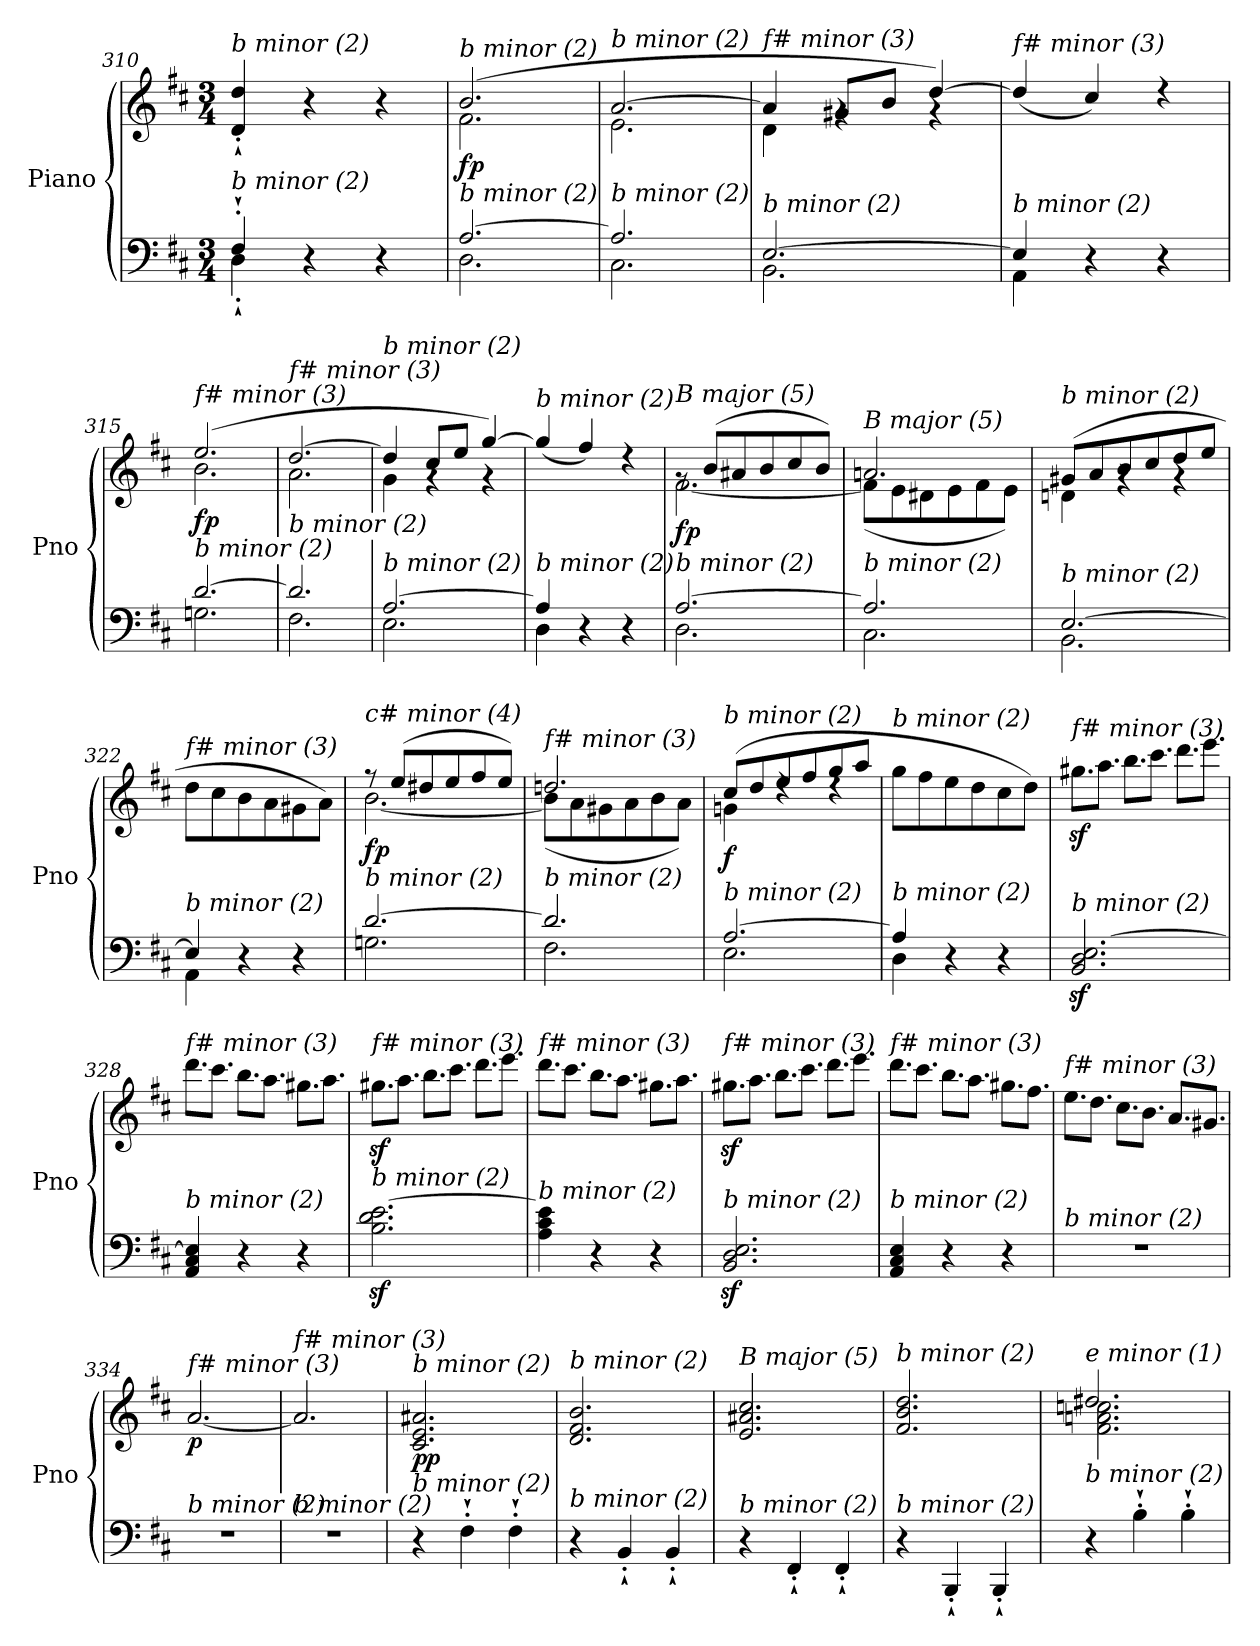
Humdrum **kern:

**kern	**kern	**dynam
*part1	*part1	*part1
*staff2	*staff1	*staff1/2
*I"Piano	*	*
*I'Pno	*	*
*clefF4	*clefG2	*
*k[f#c#]	*k[f#c#]	*
*M3/4	*M3/4	*
=310	=310	=310
*^	*^	*
!	!	!LO:TX:i:t=b minor (2)	!	!
!LO:TX:i:t=b minor (2)	!	!	!	!
4F#`'/	4D`'\	4d/`' 4dd/`'	4ryy	.
4r	2ryy	4r	2ryy	.
4r	.	4r	.	.
=311	=311	=311	=311	=311
!	!	!LO:TX:i:t=b minor (2)	!	!
!LO:TX:i:t=b minor (2)	!	!	!	!
!	!	!	!	!LO:DY:b
[2.A/	2.D\	(2.b/	2.f#\	fp
=312	=312	=312	=312	=312
!	!	!LO:TX:i:t=b minor (2)	!	!
!LO:TX:i:t=b minor (2)	!	!	!	!
2.A/]	2.C#\	[2.a/	2.e\	.
=313	=313	=313	=313	=313
!	!	!LO:TX:i:t=f# minor (3)	!	!
!LO:TX:i:t=b minor (2)	!	!	!	!
[2.E/	2.BB\	4a/]	4d\	.
.	.	8g#X/L	4rg	.
.	.	8b/J	.	.
.	.	[4dd/)	4rg	.
=314	=314	=314	=314	=314
!	!	!LO:TX:i:t=f# minor (3)	!	!
!LO:TX:i:t=b minor (2)	!	!	!	!
4E/]	4AA\	(>4dd/]	4ryy	.
4r	2ryy	4cc#/)	2ryy	.
4r	.	4rdd	.	.
=315	=315	=315	=315	=315
!	!	!LO:TX:i:t=f# minor (3)	!	!
!LO:TX:i:t=b minor (2)	!	!	!	!
!	!	!	!	!LO:DY:b
[2.d/	2.Gn\	(2.ee/	2.b\	fp
=316	=316	=316	=316	=316
!	!	!LO:TX:i:t=f# minor (3)	!	!
!LO:TX:i:t=b minor (2)	!	!	!	!
2.d/]	2.F#\	[2.dd/	2.a\	.
=317	=317	=317	=317	=317
!	!	!LO:TX:i:t=b minor (2)	!	!
!LO:TX:i:t=b minor (2)	!	!	!	!
[2.A/	2.E\	4dd/]	4g\	.
.	.	8cc#/L	4rg	.
.	.	8ee/J	.	.
.	.	[4gg/)	4rg	.
!!LO:LB:g=z	!!
=318	=318	=318	=318	=318
!	!	!LO:TX:i:t=b minor (2)	!	!
!LO:TX:i:t=b minor (2)	!	!	!	!
4A/]	4D\	(>4gg/]	4ryy	.
4r	2ryy	4ff#/)	2ryy	.
4r	.	4rdd	.	.
=319	=319	=319	=319	=319
!	!	!LO:TX:i:t=B major (5)	!	!
!LO:TX:i:t=b minor (2)	!	!	!	!
!	!	!	!	!LO:DY:b
[2.A/	2.D\	8rg	[2.f#\	fp
.	.	(8b/L	.	.
.	.	8a#X/	.	.
.	.	8b/	.	.
.	.	8cc#/	.	.
.	.	8b/J)	.	.
=320	=320	=320	=320	=320
!	!	!LO:TX:i:t=B major (5)	!	!
!LO:TX:i:t=b minor (2)	!	!	!	!
2.A/]	2.C#\	2.an/	(8f#\L]	.
.	.	.	8e\	.
.	.	.	8d#X\	.
.	.	.	8e\	.
.	.	.	8f#\	.
.	.	.	8e\J)	.
=321	=321	=321	=321	=321
!	!	!LO:TX:i:t=b minor (2)	!	!
!LO:TX:i:t=b minor (2)	!	!	!	!
[2.E/	2.BB\	(8g#X/L	4dn\	.
.	.	8a/	.	.
.	.	8b/	4rg	.
.	.	8cc#/	.	.
.	.	8dd/	4rg	.
.	.	8ee/J	.	.
=322	=322	=322	=322	=322
!	!	!LO:TX:i:t=f# minor (3)	!	!
!LO:TX:i:t=b minor (2)	!	!	!	!
4E/]	4AA\	8dd\L	4ryy	.
.	.	8cc#\	.	.
4r	2ryy	8b\	2ryy	.
.	.	8a\	.	.
4r	.	8g#X\	.	.
.	.	8a\J)	.	.
=323	=323	=323	=323	=323
!	!	!LO:TX:i:t=c# minor (4)	!	!
!LO:TX:i:t=b minor (2)	!	!	!	!
!	!	!	!	!LO:DY:b
[2.d/	2.Gn\	8r	[2.b\	fp
.	.	(8ee/L	.	.
.	.	8dd#X/	.	.
.	.	8ee/	.	.
.	.	8ff#/	.	.
.	.	8ee/J)	.	.
=324	=324	=324	=324	=324
!	!	!LO:TX:i:t=f# minor (3)	!	!
!LO:TX:i:t=b minor (2)	!	!	!	!
2.d/]	2.F#\	2.ddn/	(8b\L]	.
.	.	.	8a\	.
.	.	.	8g#X\	.
.	.	.	8a\	.
.	.	.	8b\	.
.	.	.	8a\J)	.
!!LO:LB:g=z	!!
=325	=325	=325	=325	=325
!	!	!LO:TX:i:t=b minor (2)	!	!
!LO:TX:i:t=b minor (2)	!	!	!	!
!	!	!	!	!LO:DY:b
[2.A/	2.E\	(8cc#/L	4gn\	f
.	.	8dd/	.	.
.	.	8ee/	4rdd	.
.	.	8ff#/	.	.
.	.	8gg/	4rdd	.
.	.	8aa/J	.	.
=326	=326	=326	=326	=326
!	!	!LO:TX:i:t=b minor (2)	!	!
!LO:TX:i:t=b minor (2)	!	!	!	!
4A/]	4D\	8gg\L	4ryy	.
.	.	8ff#\	.	.
4r	2ryy	8ee\	2ryy	.
.	.	8dd\	.	.
4r	.	8cc#\	.	.
.	.	8dd\J)	.	.
*v	*v	*	*	*
*	*v	*v	*
=327	=327	=327
*	*Xtuplet	*
!	!LO:TX:i:t=f# minor (3)	!
!LO:TX:i:t=b minor (2)	!	!
2.BB/z< 2.D/z< [2.E/z<	12.gg#Xz<\L	.
.	12.aa\J	.
.	12.bb\L	.
.	12.ccc#\J	.
.	12.ddd\L	.
.	12.eee\J	.
=328	=328	=328
!	!LO:TX:i:t=f# minor (3)	!
!LO:TX:i:t=b minor (2)	!	!
4AA/ 4C#/ 4E/]	12.ddd\L	.
.	12.ccc#\J	.
4r	12.bb\L	.
.	12.aa\J	.
4r	12.gg#X\L	.
.	12.aa\J	.
=329	=329	=329
!	!LO:TX:i:t=f# minor (3)	!
!LO:TX:i:t=b minor (2)	!	!
2.B\z< 2.d\z< [2.e\z<	12.gg#Xz<\L	.
.	12.aa\J	.
.	12.bb\L	.
.	12.ccc#\J	.
.	12.ddd\L	.
.	12.eee\J	.
=330	=330	=330
!	!LO:TX:i:t=f# minor (3)	!
!LO:TX:i:t=b minor (2)	!	!
4A\ 4c#\ 4e\]	12.ddd\L	.
.	12.ccc#\J	.
4r	12.bb\L	.
.	12.aa\J	.
4r	12.gg#X\L	.
.	12.aa\J	.
!!LO:LB:g=z
=331	=331	=331
!	!LO:TX:i:t=f# minor (3)	!
!LO:TX:i:t=b minor (2)	!	!
2.BB/z< 2.D/z< 2.E/z<	12.gg#Xz<\L	.
.	12.aa\J	.
.	12.bb\L	.
.	12.ccc#\J	.
.	12.ddd\L	.
.	12.eee\J	.
=332	=332	=332
!	!LO:TX:i:t=f# minor (3)	!
!LO:TX:i:t=b minor (2)	!	!
4AA/ 4C#/ 4E/	12.ddd\L	.
.	12.ccc#\J	.
4r	12.bb\L	.
.	12.aa\J	.
4r	12.gg#X\L	.
.	12.ff#\J	.
=333	=333	=333
!	!LO:TX:i:t=f# minor (3)	!
!LO:TX:i:t=b minor (2)	!	!
!	!	!LO:DY:b
2.r	12.ee\L	other-dynamics
.	12.dd\J	.
.	12.cc#\L	.
.	12.b\J	.
.	12.a/L	.
.	12.g#X/J	.
=334	=334	=334
!	!LO:TX:i:t=f# minor (3)	!
!LO:TX:i:t=b minor (2)	!	!
!	!	!LO:DY:b
2.r	[2.a/	p
=335	=335	=335
!	!LO:TX:i:t=f# minor (3)	!
!LO:TX:i:t=b minor (2)	!	!
2.r	2.a/]	.
=336	=336	=336
!	!LO:TX:i:t=b minor (2)	!
!LO:TX:i:t=b minor (2)	!	!
!	!	!LO:DY:b
4r	2.c#/ 2.e/ 2.a#X/	pp
4F#`'\	.	.
4F#`'\	.	.
=337	=337	=337
!	!LO:TX:i:t=b minor (2)	!
!LO:TX:i:t=b minor (2)	!	!
4r	2.d/ 2.f#/ 2.b/	.
4BB`'/	.	.
4BB`'/	.	.
=338	=338	=338
!	!LO:TX:i:t=B major (5)	!
!LO:TX:i:t=b minor (2)	!	!
4r	2.e/ 2.a#X/ 2.cc#/	.
4FF#`'/	.	.
4FF#`'/	.	.
=339	=339	=339
!	!LO:TX:i:t=b minor (2)	!
!LO:TX:i:t=b minor (2)	!	!
4r	2.f#/ 2.b/ 2.dd/	.
4BBB`'/	.	.
4BBB`'/	.	.
!!LO:LB:g=z
=340	=340	=340
*	*^	*
!	!LO:TX:i:t=e minor (1)	!	!
!LO:TX:i:t=b minor (2)	!	!	!
4r	2.dd#X/	2.f#\ 2.an\ 2.ccn\	.
4B`'\	.	.	.
4B`'\	.	.	.
*	*v	*v	*
=	=	=
*-	*-	*-
